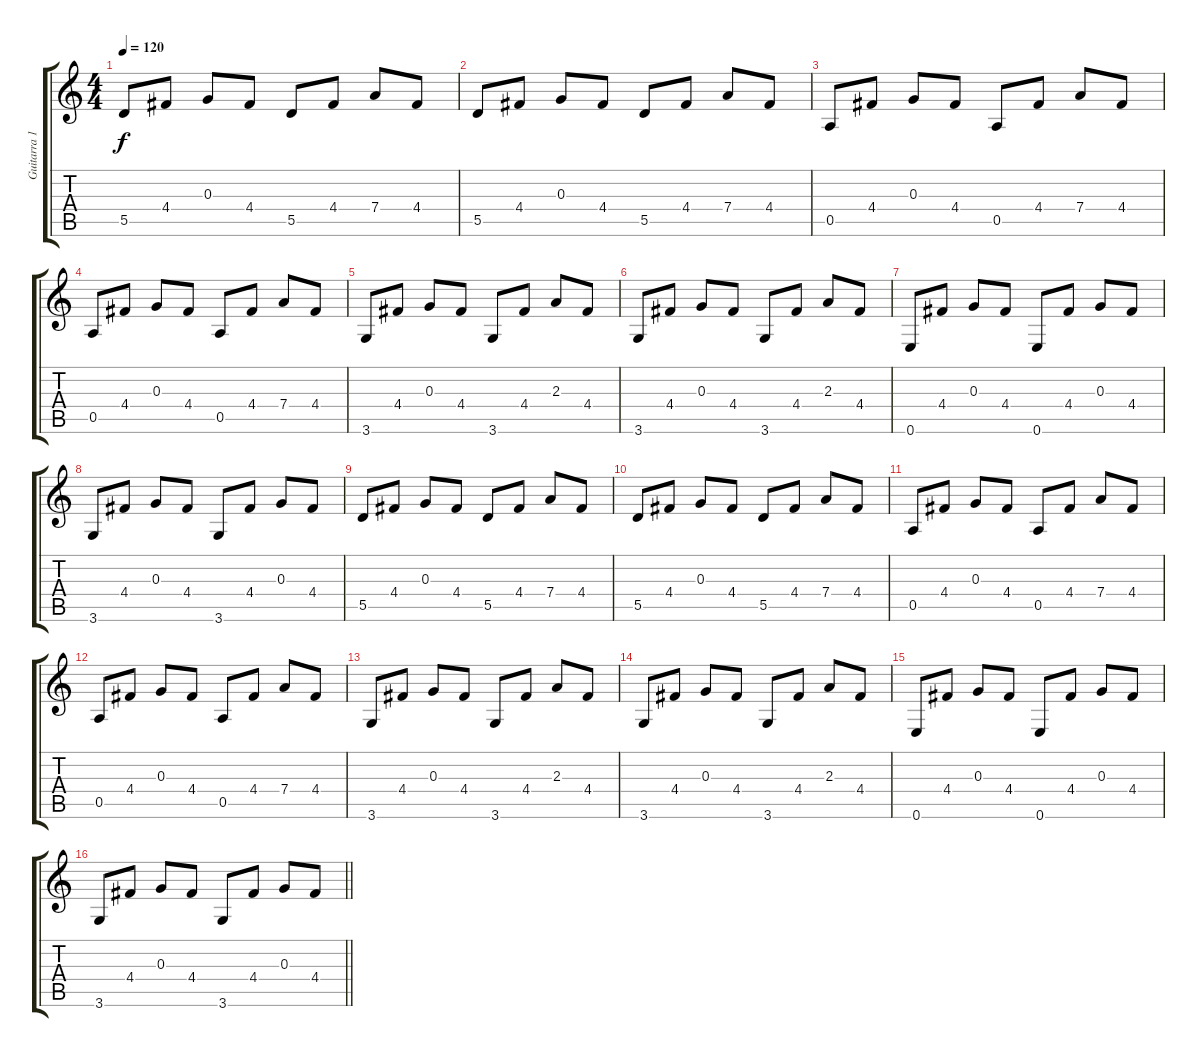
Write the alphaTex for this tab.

\track ("Guitarra 1" "Guitarra 1") {instrument acousticguitarsteel}
\staff {score tabs}
\tuning (E4 B3 G3 D3 A2 E2) {hide}
\ts (4 4)
\section ("" "")
\tempo 120
\clef g2
\ks c
5.5.8{dy f} 4.4.8 0.3.8 4.4.8 5.5.8 4.4.8 7.4.8 4.4.8 |
5.5.8 4.4.8 0.3.8 4.4.8 5.5.8 4.4.8 7.4.8 4.4.8 |
0.5.8 4.4.8 0.3.8 4.4.8 0.5.8 4.4.8 7.4.8 4.4.8 |
0.5.8 4.4.8 0.3.8 4.4.8 0.5.8 4.4.8 7.4.8 4.4.8 |
3.6.8 4.4.8 0.3.8 4.4.8 3.6.8 4.4.8 2.3.8 4.4.8 |
3.6.8 4.4.8 0.3.8 4.4.8 3.6.8 4.4.8 2.3.8 4.4.8 |
0.6.8 4.4.8 0.3.8 4.4.8 0.6.8 4.4.8 0.3.8 4.4.8 |
3.6.8 4.4.8 0.3.8 4.4.8 3.6.8 4.4.8 0.3.8 4.4.8 |
5.5.8 4.4.8 0.3.8 4.4.8 5.5.8 4.4.8 7.4.8 4.4.8 |
5.5.8 4.4.8 0.3.8 4.4.8 5.5.8 4.4.8 7.4.8 4.4.8 |
0.5.8 4.4.8 0.3.8 4.4.8 0.5.8 4.4.8 7.4.8 4.4.8 |
0.5.8 4.4.8 0.3.8 4.4.8 0.5.8 4.4.8 7.4.8 4.4.8 |
3.6.8 4.4.8 0.3.8 4.4.8 3.6.8 4.4.8 2.3.8 4.4.8 |
3.6.8 4.4.8 0.3.8 4.4.8 3.6.8 4.4.8 2.3.8 4.4.8 |
0.6.8 4.4.8 0.3.8 4.4.8 0.6.8 4.4.8 0.3.8 4.4.8 |
\barLineRight lightlight
3.6.8 4.4.8 0.3.8 4.4.8 3.6.8 4.4.8 0.3.8 4.4.8
